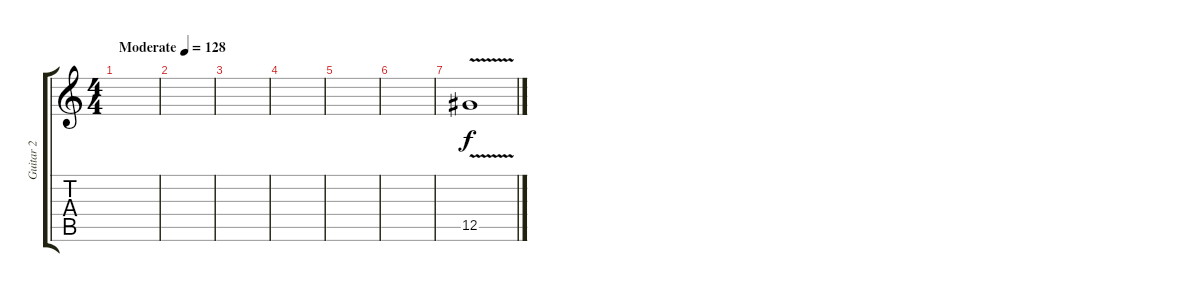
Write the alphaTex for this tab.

\track ("Guitar 2" "Guitar 2") {instrument overdrivenguitar}
\staff {score tabs}
\tuning (Eb4 Bb3 Gb3 Db3 Ab2 Eb2) {hide}
\ts (4 4)
\tempo (128 "Moderate")
\clef g2
\ks c
|
|
|
|
|
|
12.5{v}.1
